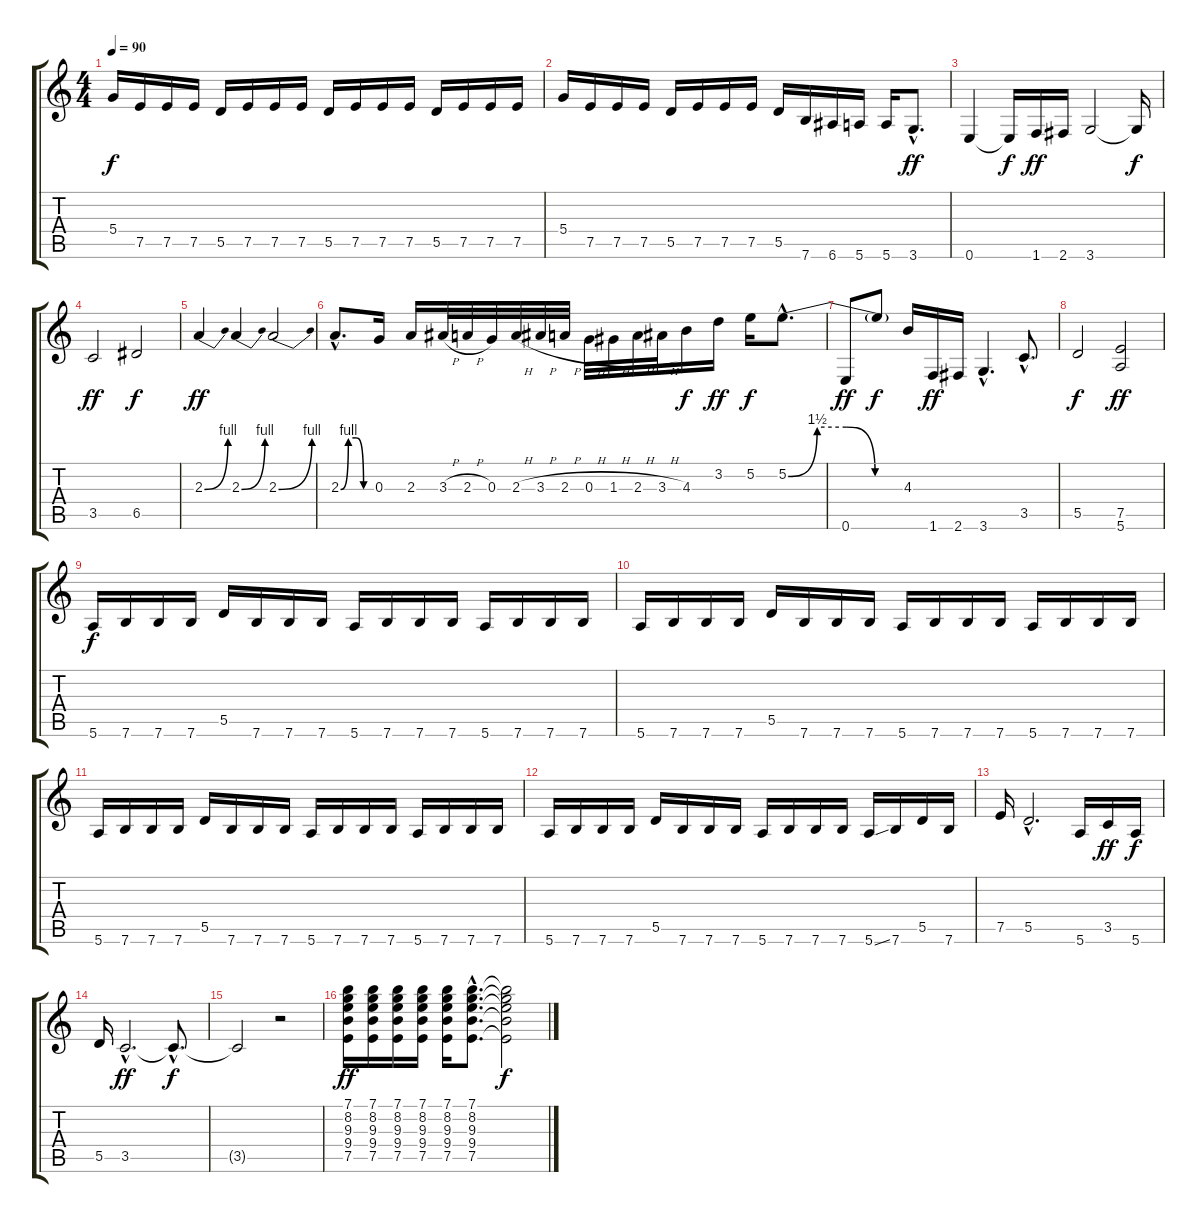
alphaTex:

\track "" {instrument distortionguitar}
\staff {score tabs}
\tuning (E4 B3 G3 D3 A2 E2) {hide}
\ts (4 4)
\tempo 90
\clef g2
\ks c
5.4.16{dy f} 7.5.16 7.5.16 7.5.16 5.5.16 7.5.16 7.5.16 7.5.16 5.5.16 7.5.16 7.5.16 7.5.16 5.5.16 7.5.16 7.5.16 7.5.16 |
5.4.16 7.5.16 7.5.16 7.5.16 5.5.16 7.5.16 7.5.16 7.5.16 5.5.16 7.6.16 6.6.16 5.6.16 5.6.16 3.6{hac}.8{d dy ff} |
0.6.4 0.6{t}.16{dy f} 1.6.16{dy ff} 2.6.16 3.6.2 3.6{t}.16{dy f} |
3.5.2{dy ff} 6.5.2{dy f} |
2.3{be (bend 0 0 60 4)}.4{dy ff} 2.3{be (bend 0 0 60 4)}.4 2.3{be (bend 0 0 60 4)}.2 |
2.3{be (custom 0 0 15 4 30 4 45 0 60 0) hac}.8{d} 0.3.16 2.3.16 3.3{h}.32 2.3{h}.32 0.3.32 2.3{h}.32 3.3{h}.32 2.3{h}.32 0.3{h}.32 1.3{h}.32 2.3{h}.32 3.3{h}.32 4.3.16{dy f} 3.2.16{dy ff} 5.2.16{dy f} 5.2{be (custom 0 0 15 6 30 6 45 0 60 0) hac}.8{d} |
0.6.8{dy ff} 5.2{t}.8{dy f} 4.3.16 1.6.16{dy ff} 2.6.16 3.6{hac}.4{d} 3.5{hac}.8{d} |
5.5.2{dy f} (7.5 5.6).2{dy ff} |
5.6.16{dy f} 7.6.16 7.6.16 7.6.16 5.5.16 7.6.16 7.6.16 7.6.16 5.6.16 7.6.16 7.6.16 7.6.16 5.6.16 7.6.16 7.6.16 7.6.16 |
5.6.16 7.6.16 7.6.16 7.6.16 5.5.16 7.6.16 7.6.16 7.6.16 5.6.16 7.6.16 7.6.16 7.6.16 5.6.16 7.6.16 7.6.16 7.6.16 |
5.6.16 7.6.16 7.6.16 7.6.16 5.5.16 7.6.16 7.6.16 7.6.16 5.6.16 7.6.16 7.6.16 7.6.16 5.6.16 7.6.16 7.6.16 7.6.16 |
5.6.16 7.6.16 7.6.16 7.6.16 5.5.16 7.6.16 7.6.16 7.6.16 5.6.16 7.6.16 7.6.16 7.6.16 5.6{ss}.16 7.6.16 5.5.16 7.6.16 |
7.5.16 5.5{hac}.2{d} 5.6.16 3.5.16{dy ff} 5.6.16{dy f} |
5.5.16 3.5{hac}.2{d dy ff} 3.5{hac t}.8{d dy f} |
3.5{t}.2 r.2 |
(7.1 8.2 9.3 9.4 7.5).16{dy ff} (7.1 8.2 9.3 9.4 7.5).16 (7.1 8.2 9.3 9.4 7.5).16 (7.1 8.2 9.3 9.4 7.5).16 (7.1 8.2 9.3 9.4 7.5).16 (7.1{hac} 8.2{hac} 9.3{hac} 9.4{hac} 7.5{hac}).8{d} (7.1{t} 8.2{t} 9.3{t} 9.4{t} 7.5{t}).2{dy f}
